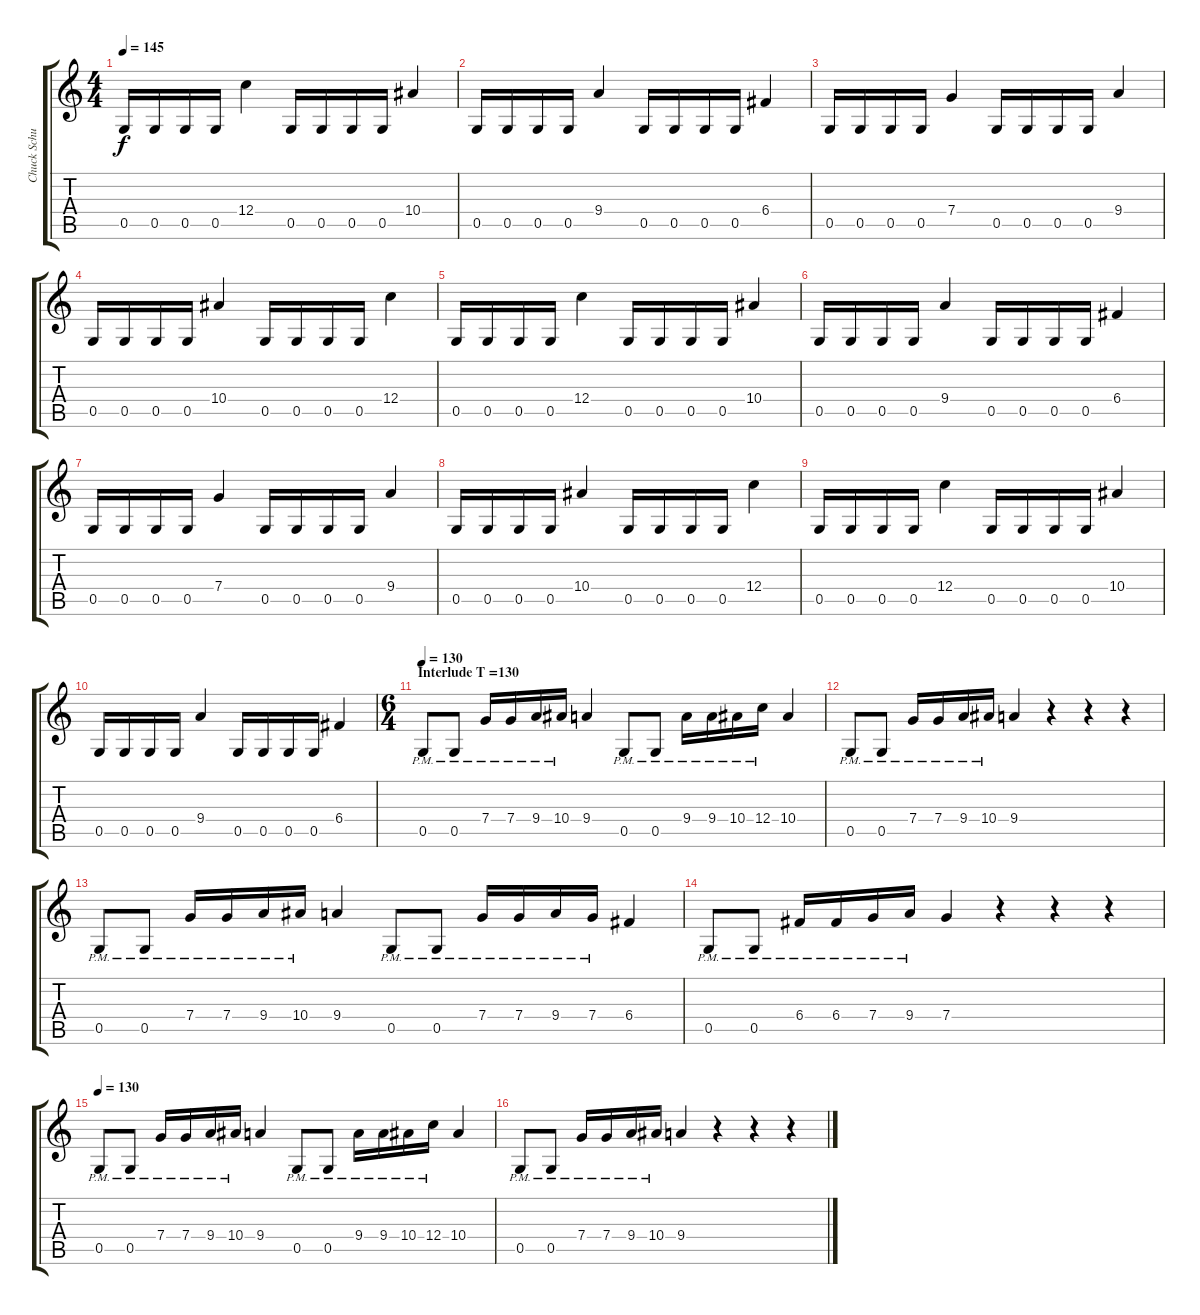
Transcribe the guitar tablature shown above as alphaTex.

\track ("Chuck Schuldiner" "Chuck Schu") {instrument distortionguitar}
\staff {score tabs}
\tuning (D4 A3 F3 C3 G2 D2) {hide}
\ts (4 4)
\tempo 145
\clef g2
\ks c
0.5.16{dy f} 0.5.16 0.5.16 0.5.16 12.4.4 0.5.16 0.5.16 0.5.16 0.5.16 10.4.4 |
0.5.16 0.5.16 0.5.16 0.5.16 9.4.4 0.5.16 0.5.16 0.5.16 0.5.16 6.4.4 |
0.5.16 0.5.16 0.5.16 0.5.16 7.4.4 0.5.16 0.5.16 0.5.16 0.5.16 9.4.4 |
0.5.16 0.5.16 0.5.16 0.5.16 10.4.4 0.5.16 0.5.16 0.5.16 0.5.16 12.4.4 |
0.5.16 0.5.16 0.5.16 0.5.16 12.4.4 0.5.16 0.5.16 0.5.16 0.5.16 10.4.4 |
0.5.16 0.5.16 0.5.16 0.5.16 9.4.4 0.5.16 0.5.16 0.5.16 0.5.16 6.4.4 |
0.5.16 0.5.16 0.5.16 0.5.16 7.4.4 0.5.16 0.5.16 0.5.16 0.5.16 9.4.4 |
0.5.16 0.5.16 0.5.16 0.5.16 10.4.4 0.5.16 0.5.16 0.5.16 0.5.16 12.4.4 |
0.5.16 0.5.16 0.5.16 0.5.16 12.4.4 0.5.16 0.5.16 0.5.16 0.5.16 10.4.4 |
0.5.16 0.5.16 0.5.16 0.5.16 9.4.4 0.5.16 0.5.16 0.5.16 0.5.16 6.4.4 |
\ts (6 4)
\section ("" "Interlude T =130 ")
\tempo 130
0.5{pm}.8 0.5{pm}.8 7.4{pm}.16 7.4{pm}.16 9.4{pm}.16 10.4{pm}.16 9.4.4 0.5{pm}.8 0.5{pm}.8 9.4{pm}.16 9.4{pm}.16 10.4{pm}.16 12.4{pm}.16 10.4.4 |
0.5{pm}.8 0.5{pm}.8 7.4{pm}.16 7.4{pm}.16 9.4{pm}.16 10.4{pm}.16 9.4.4 r.4 r.4 r.4 |
0.5{pm}.8 0.5{pm}.8 7.4{pm}.16 7.4{pm}.16 9.4{pm}.16 10.4{pm}.16 9.4.4 0.5{pm}.8 0.5{pm}.8 7.4{pm}.16 7.4{pm}.16 9.4{pm}.16 7.4{pm}.16 6.4.4 |
0.5{pm}.8 0.5{pm}.8 6.4{pm}.16 6.4{pm}.16 7.4{pm}.16 9.4{pm}.16 7.4.4 r.4 r.4 r.4 |
\tempo 130
0.5{pm}.8 0.5{pm}.8 7.4{pm}.16 7.4{pm}.16 9.4{pm}.16 10.4{pm}.16 9.4.4 0.5{pm}.8 0.5{pm}.8 9.4{pm}.16 9.4{pm}.16 10.4{pm}.16 12.4{pm}.16 10.4.4 |
0.5{pm}.8 0.5{pm}.8 7.4{pm}.16 7.4{pm}.16 9.4{pm}.16 10.4{pm}.16 9.4.4 r.4 r.4 r.4
